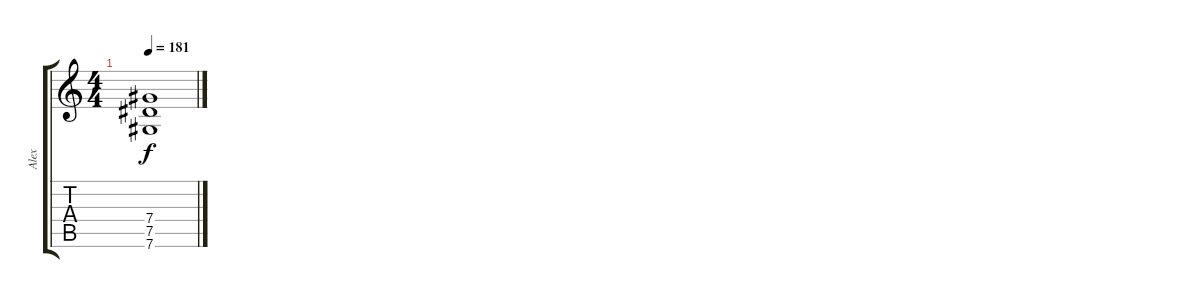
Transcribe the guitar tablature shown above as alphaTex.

\track ("Alex" "Alex") {instrument distortionguitar}
\staff {score tabs}
\tuning (Eb4 Bb3 Gb3 Db3 Ab2 Db2) {hide}
\ts (4 4)
\tempo 181
\clef g2
\ks c
(7.4{t} 7.5{t} 7.6{t}).1{dy f}
